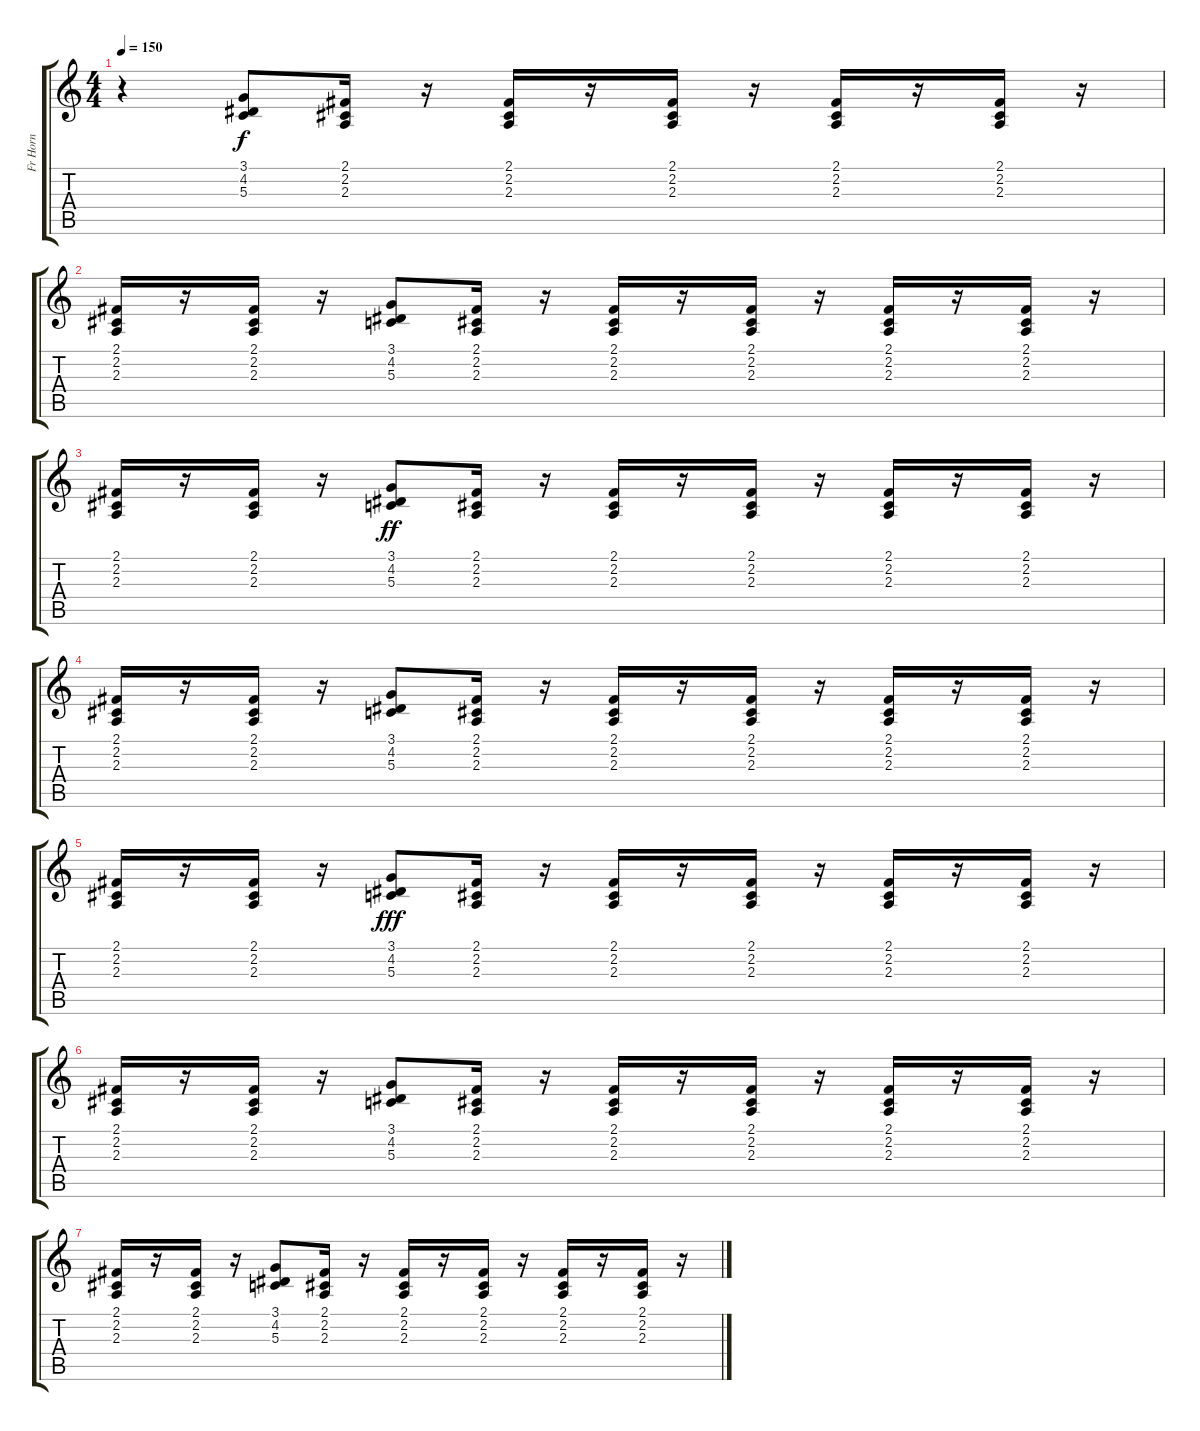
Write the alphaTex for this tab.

\track ("Fr Horn" "Fr Horn") {instrument trombone}
\staff {score tabs}
\tuning (E4 B3 G3 D3 A2 E2) {hide}
\ts (4 4)
\tempo 150
\clef g2
\ks c
r.4{dy f instrument trombone} (3.1 4.2 5.3).8 (2.1 2.2 2.3).16 r.16 (2.1 2.2 2.3).16 r.16 (2.1 2.2 2.3).16 r.16 (2.1 2.2 2.3).16 r.16 (2.1 2.2 2.3).16 r.16 |
(2.1 2.2 2.3).16 r.16 (2.1 2.2 2.3).16 r.16 (3.1 4.2 5.3).8 (2.1 2.2 2.3).16 r.16 (2.1 2.2 2.3).16 r.16 (2.1 2.2 2.3).16 r.16 (2.1 2.2 2.3).16 r.16 (2.1 2.2 2.3).16 r.16 |
(2.1 2.2 2.3).16 r.16 (2.1 2.2 2.3).16 r.16 (3.1 4.2 5.3).8{dy ff} (2.1 2.2 2.3).16 r.16 (2.1 2.2 2.3).16 r.16 (2.1 2.2 2.3).16 r.16 (2.1 2.2 2.3).16 r.16 (2.1 2.2 2.3).16 r.16 |
(2.1 2.2 2.3).16 r.16 (2.1 2.2 2.3).16 r.16 (3.1 4.2 5.3).8 (2.1 2.2 2.3).16 r.16 (2.1 2.2 2.3).16 r.16 (2.1 2.2 2.3).16 r.16 (2.1 2.2 2.3).16 r.16 (2.1 2.2 2.3).16 r.16 |
(2.1 2.2 2.3).16 r.16 (2.1 2.2 2.3).16 r.16 (3.1 4.2 5.3).8{dy fff} (2.1 2.2 2.3).16 r.16 (2.1 2.2 2.3).16 r.16 (2.1 2.2 2.3).16 r.16 (2.1 2.2 2.3).16 r.16 (2.1 2.2 2.3).16 r.16 |
(2.1 2.2 2.3).16 r.16 (2.1 2.2 2.3).16 r.16 (3.1 4.2 5.3).8 (2.1 2.2 2.3).16 r.16 (2.1 2.2 2.3).16 r.16 (2.1 2.2 2.3).16 r.16 (2.1 2.2 2.3).16 r.16 (2.1 2.2 2.3).16 r.16 |
(2.1 2.2 2.3).16 r.16 (2.1 2.2 2.3).16 r.16 (3.1 4.2 5.3).8 (2.1 2.2 2.3).16 r.16 (2.1 2.2 2.3).16 r.16 (2.1 2.2 2.3).16 r.16 (2.1 2.2 2.3).16 r.16 (2.1 2.2 2.3).16 r.16
